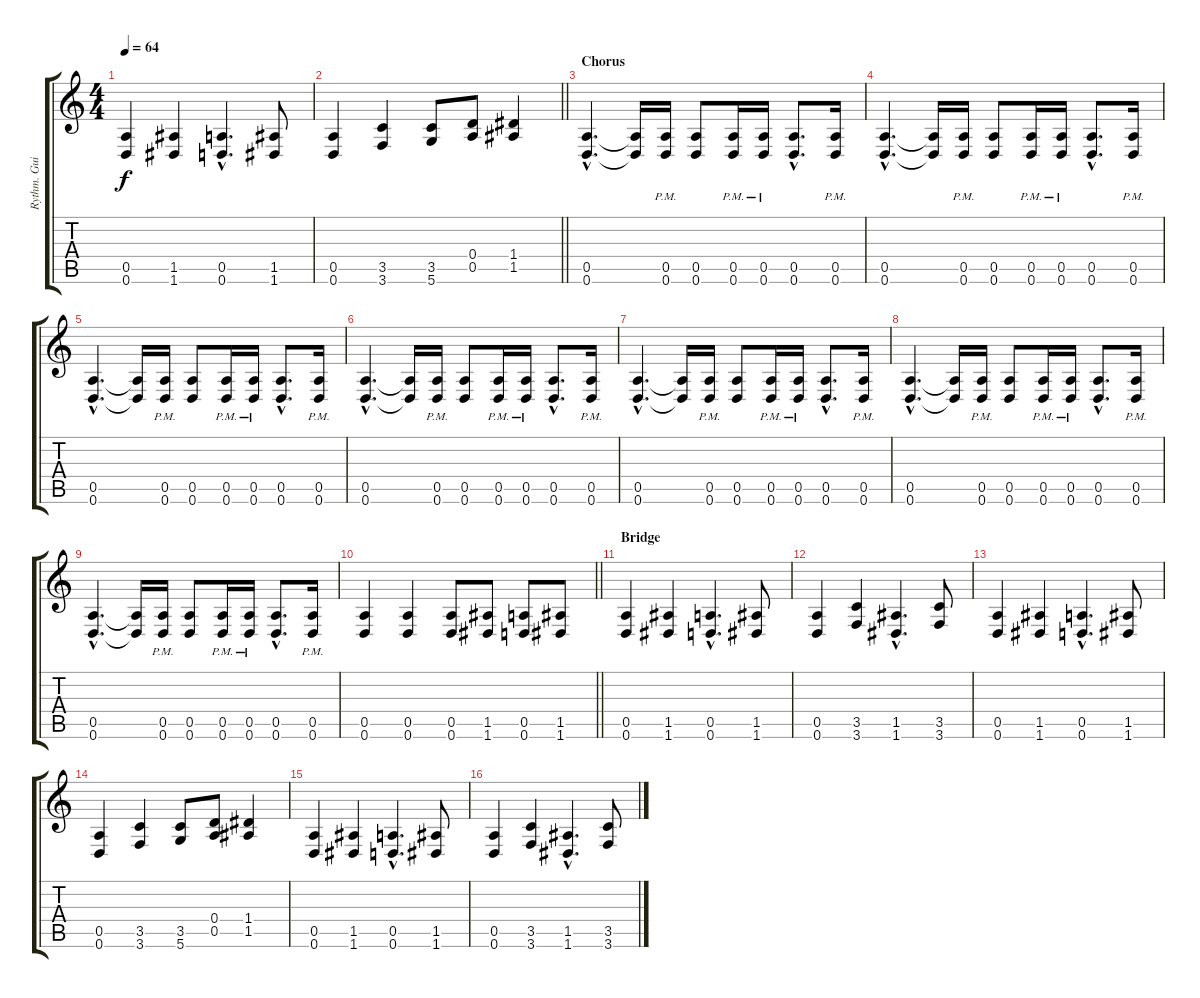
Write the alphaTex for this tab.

\track ("Rythm. Guitar" "Rythm. Gui") {instrument distortionguitar}
\staff {score tabs}
\tuning (E4 B3 G3 D3 A2 D2) {hide}
\ts (4 4)
\tempo 64
\clef g2
\ks c
(0.5 0.6).4{dy f} (1.5 1.6).4 (0.5{hac} 0.6{hac}).4{d} (1.5 1.6).8 |
\barLineRight lightlight
(0.5 0.6).4 (3.5 3.6).4 (3.5 5.6).8 (0.4 0.5).8 (1.4 1.5).4 |
\section ("" "Chorus")
(0.5{hac} 0.6{hac}).4{d} (0.5{t} 0.6{t}).16 (0.5{pm} 0.6{pm}).16 (0.5 0.6).8 (0.5{pm} 0.6{pm}).16 (0.5{pm} 0.6{pm}).16 (0.5{hac} 0.6{hac}).8{d} (0.5{pm} 0.6{pm}).16 |
(0.5{hac} 0.6{hac}).4{d} (0.5{t} 0.6{t}).16 (0.5{pm} 0.6{pm}).16 (0.5 0.6).8 (0.5{pm} 0.6{pm}).16 (0.5{pm} 0.6{pm}).16 (0.5{hac} 0.6{hac}).8{d} (0.5{pm} 0.6{pm}).16 |
(0.5{hac} 0.6{hac}).4{d} (0.5{t} 0.6{t}).16 (0.5{pm} 0.6{pm}).16 (0.5 0.6).8 (0.5{pm} 0.6{pm}).16 (0.5{pm} 0.6{pm}).16 (0.5{hac} 0.6{hac}).8{d} (0.5{pm} 0.6{pm}).16 |
(0.5{hac} 0.6{hac}).4{d} (0.5{t} 0.6{t}).16 (0.5{pm} 0.6{pm}).16 (0.5 0.6).8 (0.5{pm} 0.6{pm}).16 (0.5{pm} 0.6{pm}).16 (0.5{hac} 0.6{hac}).8{d} (0.5{pm} 0.6{pm}).16 |
(0.5{hac} 0.6{hac}).4{d} (0.5{t} 0.6{t}).16 (0.5{pm} 0.6{pm}).16 (0.5 0.6).8 (0.5{pm} 0.6{pm}).16 (0.5{pm} 0.6{pm}).16 (0.5{hac} 0.6{hac}).8{d} (0.5{pm} 0.6{pm}).16 |
(0.5{hac} 0.6{hac}).4{d} (0.5{t} 0.6{t}).16 (0.5{pm} 0.6{pm}).16 (0.5 0.6).8 (0.5{pm} 0.6{pm}).16 (0.5{pm} 0.6{pm}).16 (0.5{hac} 0.6{hac}).8{d} (0.5{pm} 0.6{pm}).16 |
(0.5{hac} 0.6{hac}).4{d} (0.5{t} 0.6{t}).16 (0.5{pm} 0.6{pm}).16 (0.5 0.6).8 (0.5{pm} 0.6{pm}).16 (0.5{pm} 0.6{pm}).16 (0.5{hac} 0.6{hac}).8{d} (0.5{pm} 0.6{pm}).16 |
\barLineRight lightlight
(0.5 0.6).4 (0.5 0.6).4 (0.5 0.6).8 (1.5 1.6).8 (0.5 0.6).8 (1.5 1.6).8 |
\section ("" "Bridge")
(0.5 0.6).4 (1.5 1.6).4 (0.5{hac} 0.6{hac}).4{d} (1.5 1.6).8 |
(0.5 0.6).4 (3.5 3.6).4 (1.5{hac} 1.6{hac}).4{d} (3.5 3.6).8 |
(0.5 0.6).4 (1.5 1.6).4 (0.5{hac} 0.6{hac}).4{d} (1.5 1.6).8 |
(0.5 0.6).4 (3.5 3.6).4 (3.5 5.6).8 (0.4 0.5).8 (1.4 1.5).4 |
(0.5 0.6).4 (1.5 1.6).4 (0.5{hac} 0.6{hac}).4{d} (1.5 1.6).8 |
(0.5 0.6).4 (3.5 3.6).4 (1.5{hac} 1.6{hac}).4{d} (3.5 3.6).8
